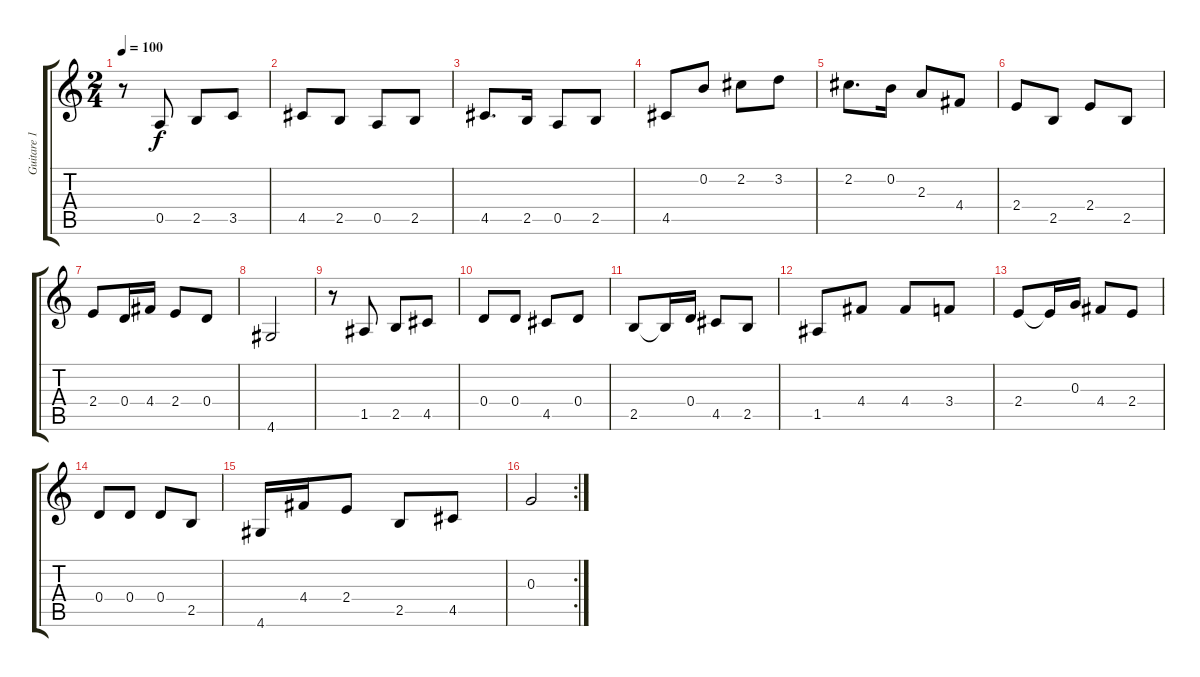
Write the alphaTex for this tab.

\track ("Guitare 1" "Guitare 1") {instrument electricguitarclean}
\staff {score tabs}
\tuning (E4 B3 G3 D3 A2 E2) {hide}
\ts (2 4)
\tempo 100
\clef g2
\ks c
r.8{dy f instrument electricguitarclean} 0.5.8 2.5.8 3.5.8 |
4.5.8 2.5.8 0.5.8 2.5.8 |
4.5.8{d} 2.5.16 0.5.8 2.5.8 |
4.5.8 0.2.8 2.2.8 3.2.8 |
2.2.8{d} 0.2.16 2.3.8 4.4.8 |
2.4.8 2.5.8 2.4.8 2.5.8 |
2.4.8 0.4.16 4.4.16 2.4.8 0.4.8 |
4.6.2 |
r.8 1.5.8 2.5.8 4.5.8 |
0.4.8 0.4.8 4.5.8 0.4.8 |
2.5.8 2.5{t}.16 0.4.16 4.5.8 2.5.8 |
1.5.8 4.4.8 4.4.8 3.4.8 |
2.4.8 2.4{t}.16 0.3.16 4.4.8 2.4.8 |
0.4.8 0.4.8 0.4.8 2.5.8 |
4.6.16 4.4.16 2.4.8 2.5.8 4.5.8 |
\rc 2
0.3.2
